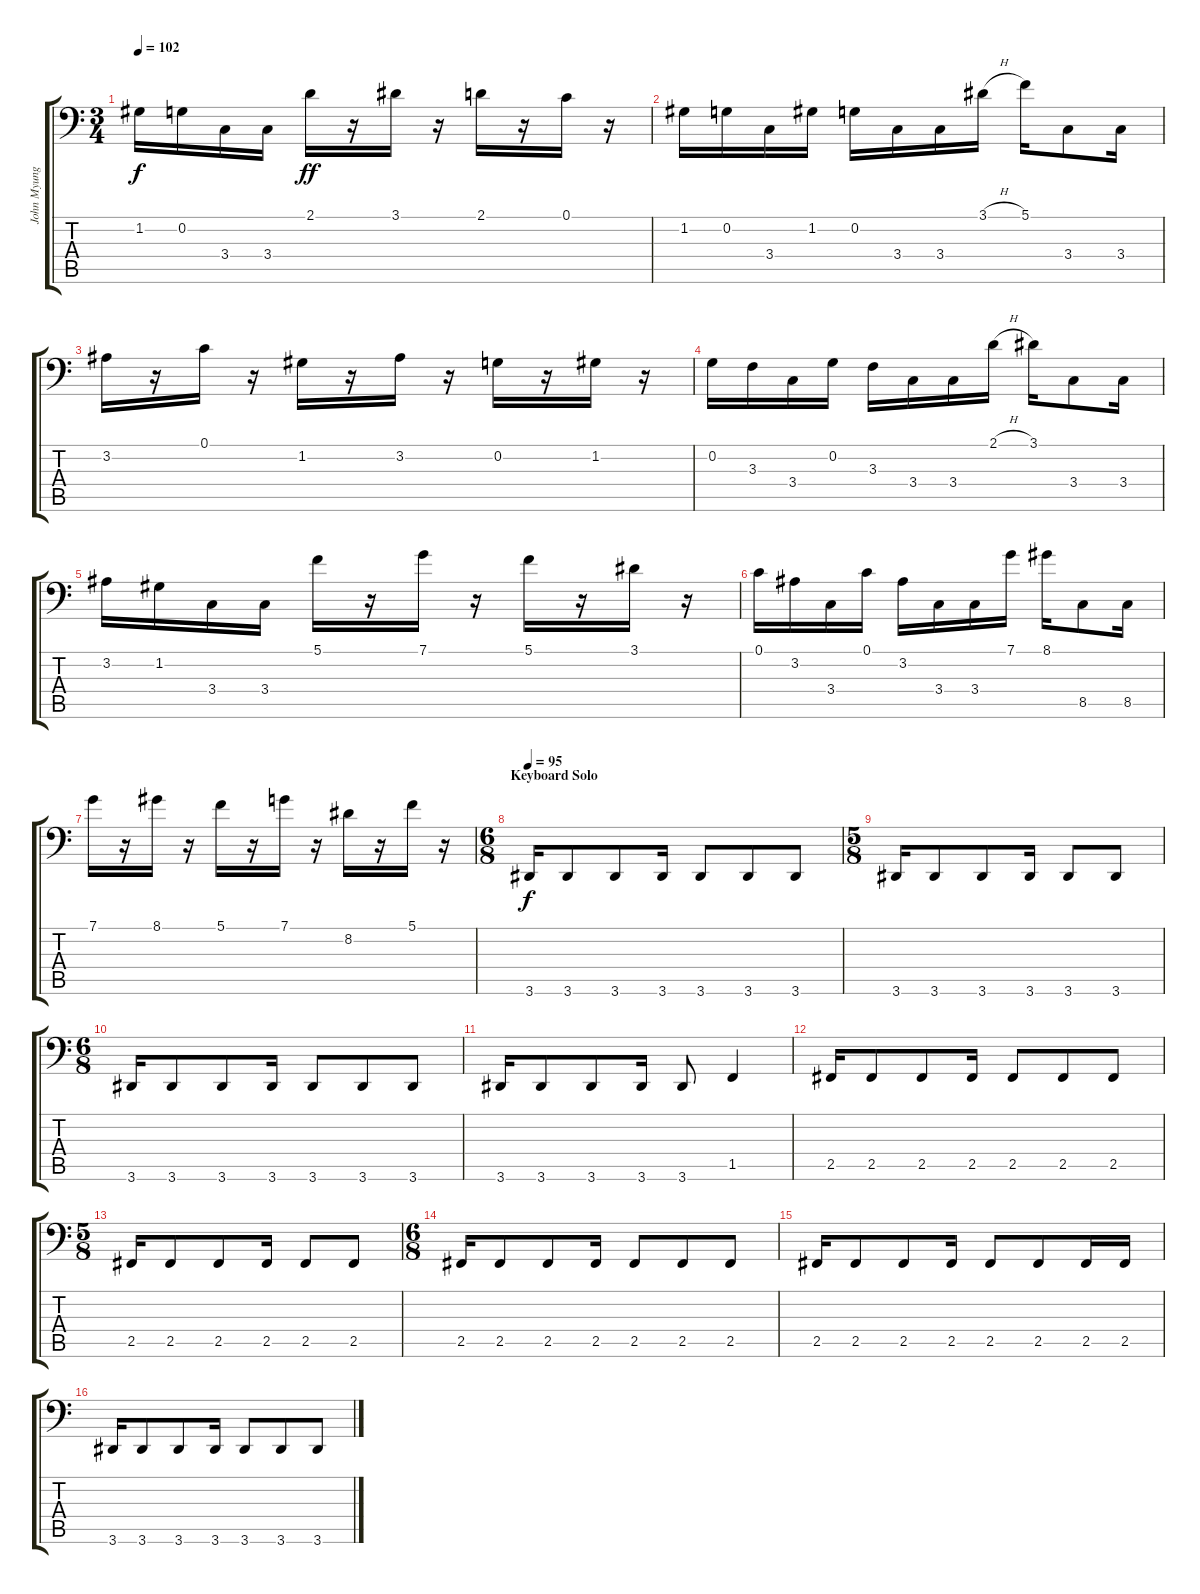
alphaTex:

\track ("John Myung" "John Myung") {instrument electricbassfinger}
\staff {score tabs}
\tuning (C3 G2 D2 A1 E1 C1) {hide}
\ts (3 4)
\tempo 102
\clef f4
\ks c
1.2.16{dy f} 0.2.16 3.4.16 3.4.16 2.1.16{dy ff} r.16 3.1.16 r.16 2.1.16 r.16 0.1.16 r.16 |
1.2.16 0.2.16 3.4.16 1.2.16 0.2.16 3.4.16 3.4.16 3.1{h}.16 5.1.16 3.4.8 3.4.16 |
3.2.16 r.16 0.1.16 r.16 1.2.16 r.16 3.2.16 r.16 0.2.16 r.16 1.2.16 r.16 |
0.2.16 3.3.16 3.4.16 0.2.16 3.3.16 3.4.16 3.4.16 2.1{h}.16 3.1.16 3.4.8 3.4.16 |
3.2.16 1.2.16 3.4.16 3.4.16 5.1.16 r.16 7.1.16 r.16 5.1.16 r.16 3.1.16 r.16 |
0.1.16 3.2.16 3.4.16 0.1.16 3.2.16 3.4.16 3.4.16 7.1.16 8.1.16 8.5.8 8.5.16 |
7.1.16 r.16 8.1.16 r.16 5.1.16 r.16 7.1.16 r.16 8.2.16 r.16 5.1.16 r.16 |
\ts (6 8)
\section ("" "Keyboard Solo")
\tempo 95
3.6.16{dy f} 3.6.8 3.6.8 3.6.16 3.6.8 3.6.8 3.6.8 |
\ts (5 8)
3.6.16 3.6.8 3.6.8 3.6.16 3.6.8 3.6.8 |
\ts (6 8)
3.6.16 3.6.8 3.6.8 3.6.16 3.6.8 3.6.8 3.6.8 |
3.6.16 3.6.8 3.6.8 3.6.16 3.6.8 1.5.4 |
2.5.16 2.5.8 2.5.8 2.5.16 2.5.8 2.5.8 2.5.8 |
\ts (5 8)
2.5.16 2.5.8 2.5.8 2.5.16 2.5.8 2.5.8 |
\ts (6 8)
2.5.16 2.5.8 2.5.8 2.5.16 2.5.8 2.5.8 2.5.8 |
2.5.16 2.5.8 2.5.8 2.5.16 2.5.8 2.5.8 2.5.16 2.5.16 |
3.6.16 3.6.8 3.6.8 3.6.16 3.6.8 3.6.8 3.6.8
